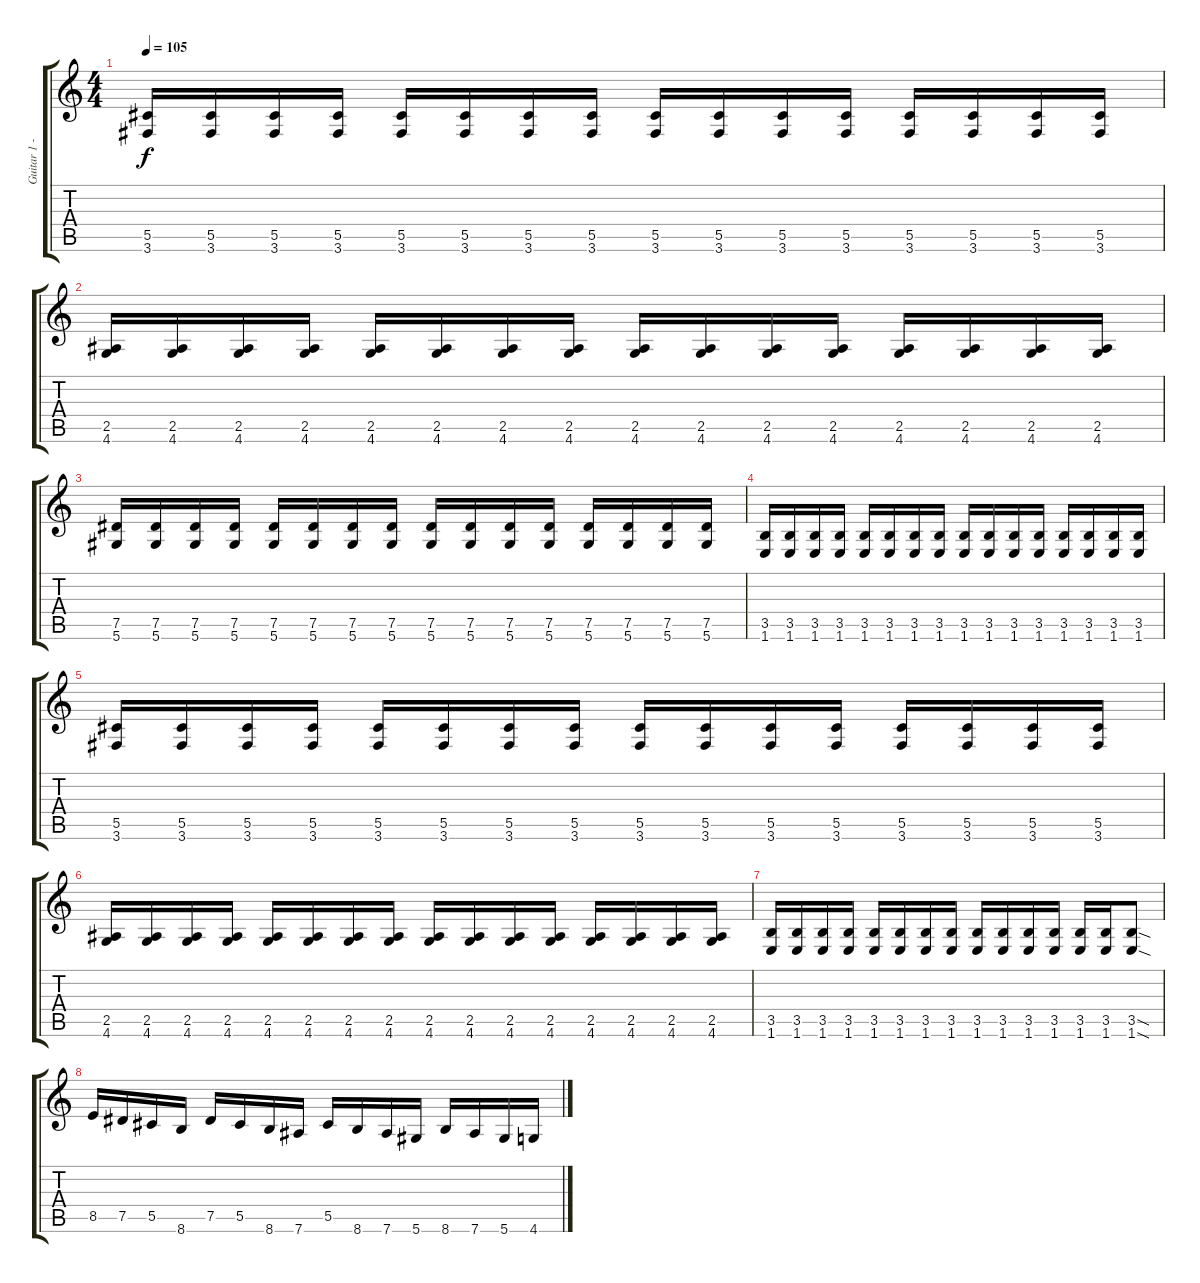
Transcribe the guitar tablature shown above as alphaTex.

\track ("Guitar 1 - BG" "Guitar 1 -") {instrument overdrivenguitar}
\staff {score tabs}
\tuning (Eb4 Bb3 Gb3 Db3 Ab2 Eb2) {hide}
\ts (4 4)
\tempo 105
\clef g2
\ks c
(5.5 3.6).16{dy f} (5.5 3.6).16 (5.5 3.6).16 (5.5 3.6).16 (5.5 3.6).16 (5.5 3.6).16 (5.5 3.6).16 (5.5 3.6).16 (5.5 3.6).16 (5.5 3.6).16 (5.5 3.6).16 (5.5 3.6).16 (5.5 3.6).16 (5.5 3.6).16 (5.5 3.6).16 (5.5 3.6).16 |
(2.5 4.6).16 (2.5 4.6).16 (2.5 4.6).16 (2.5 4.6).16 (2.5 4.6).16 (2.5 4.6).16 (2.5 4.6).16 (2.5 4.6).16 (2.5 4.6).16 (2.5 4.6).16 (2.5 4.6).16 (2.5 4.6).16 (2.5 4.6).16 (2.5 4.6).16 (2.5 4.6).16 (2.5 4.6).16 |
(7.5 5.6).16 (7.5 5.6).16 (7.5 5.6).16 (7.5 5.6).16 (7.5 5.6).16 (7.5 5.6).16 (7.5 5.6).16 (7.5 5.6).16 (7.5 5.6).16 (7.5 5.6).16 (7.5 5.6).16 (7.5 5.6).16 (7.5 5.6).16 (7.5 5.6).16 (7.5 5.6).16 (7.5 5.6).16 |
(3.5 1.6).16 (3.5 1.6).16 (3.5 1.6).16 (3.5 1.6).16 (3.5 1.6).16 (3.5 1.6).16 (3.5 1.6).16 (3.5 1.6).16 (3.5 1.6).16 (3.5 1.6).16 (3.5 1.6).16 (3.5 1.6).16 (3.5 1.6).16 (3.5 1.6).16 (3.5 1.6).16 (3.5 1.6).16 |
(5.5 3.6).16 (5.5 3.6).16 (5.5 3.6).16 (5.5 3.6).16 (5.5 3.6).16 (5.5 3.6).16 (5.5 3.6).16 (5.5 3.6).16 (5.5 3.6).16 (5.5 3.6).16 (5.5 3.6).16 (5.5 3.6).16 (5.5 3.6).16 (5.5 3.6).16 (5.5 3.6).16 (5.5 3.6).16 |
(2.5 4.6).16 (2.5 4.6).16 (2.5 4.6).16 (2.5 4.6).16 (2.5 4.6).16 (2.5 4.6).16 (2.5 4.6).16 (2.5 4.6).16 (2.5 4.6).16 (2.5 4.6).16 (2.5 4.6).16 (2.5 4.6).16 (2.5 4.6).16 (2.5 4.6).16 (2.5 4.6).16 (2.5 4.6).16 |
(3.5 1.6).16 (3.5 1.6).16 (3.5 1.6).16 (3.5 1.6).16 (3.5 1.6).16 (3.5 1.6).16 (3.5 1.6).16 (3.5 1.6).16 (3.5 1.6).16 (3.5 1.6).16 (3.5 1.6).16 (3.5 1.6).16 (3.5 1.6).16 (3.5 1.6).16 (3.5{sod} 1.6{sod}).8 |
8.5.16 7.5.16 5.5.16 8.6.16 7.5.16 5.5.16 8.6.16 7.6.16 5.5.16 8.6.16 7.6.16 5.6.16 8.6.16 7.6.16 5.6.16 4.6.16
